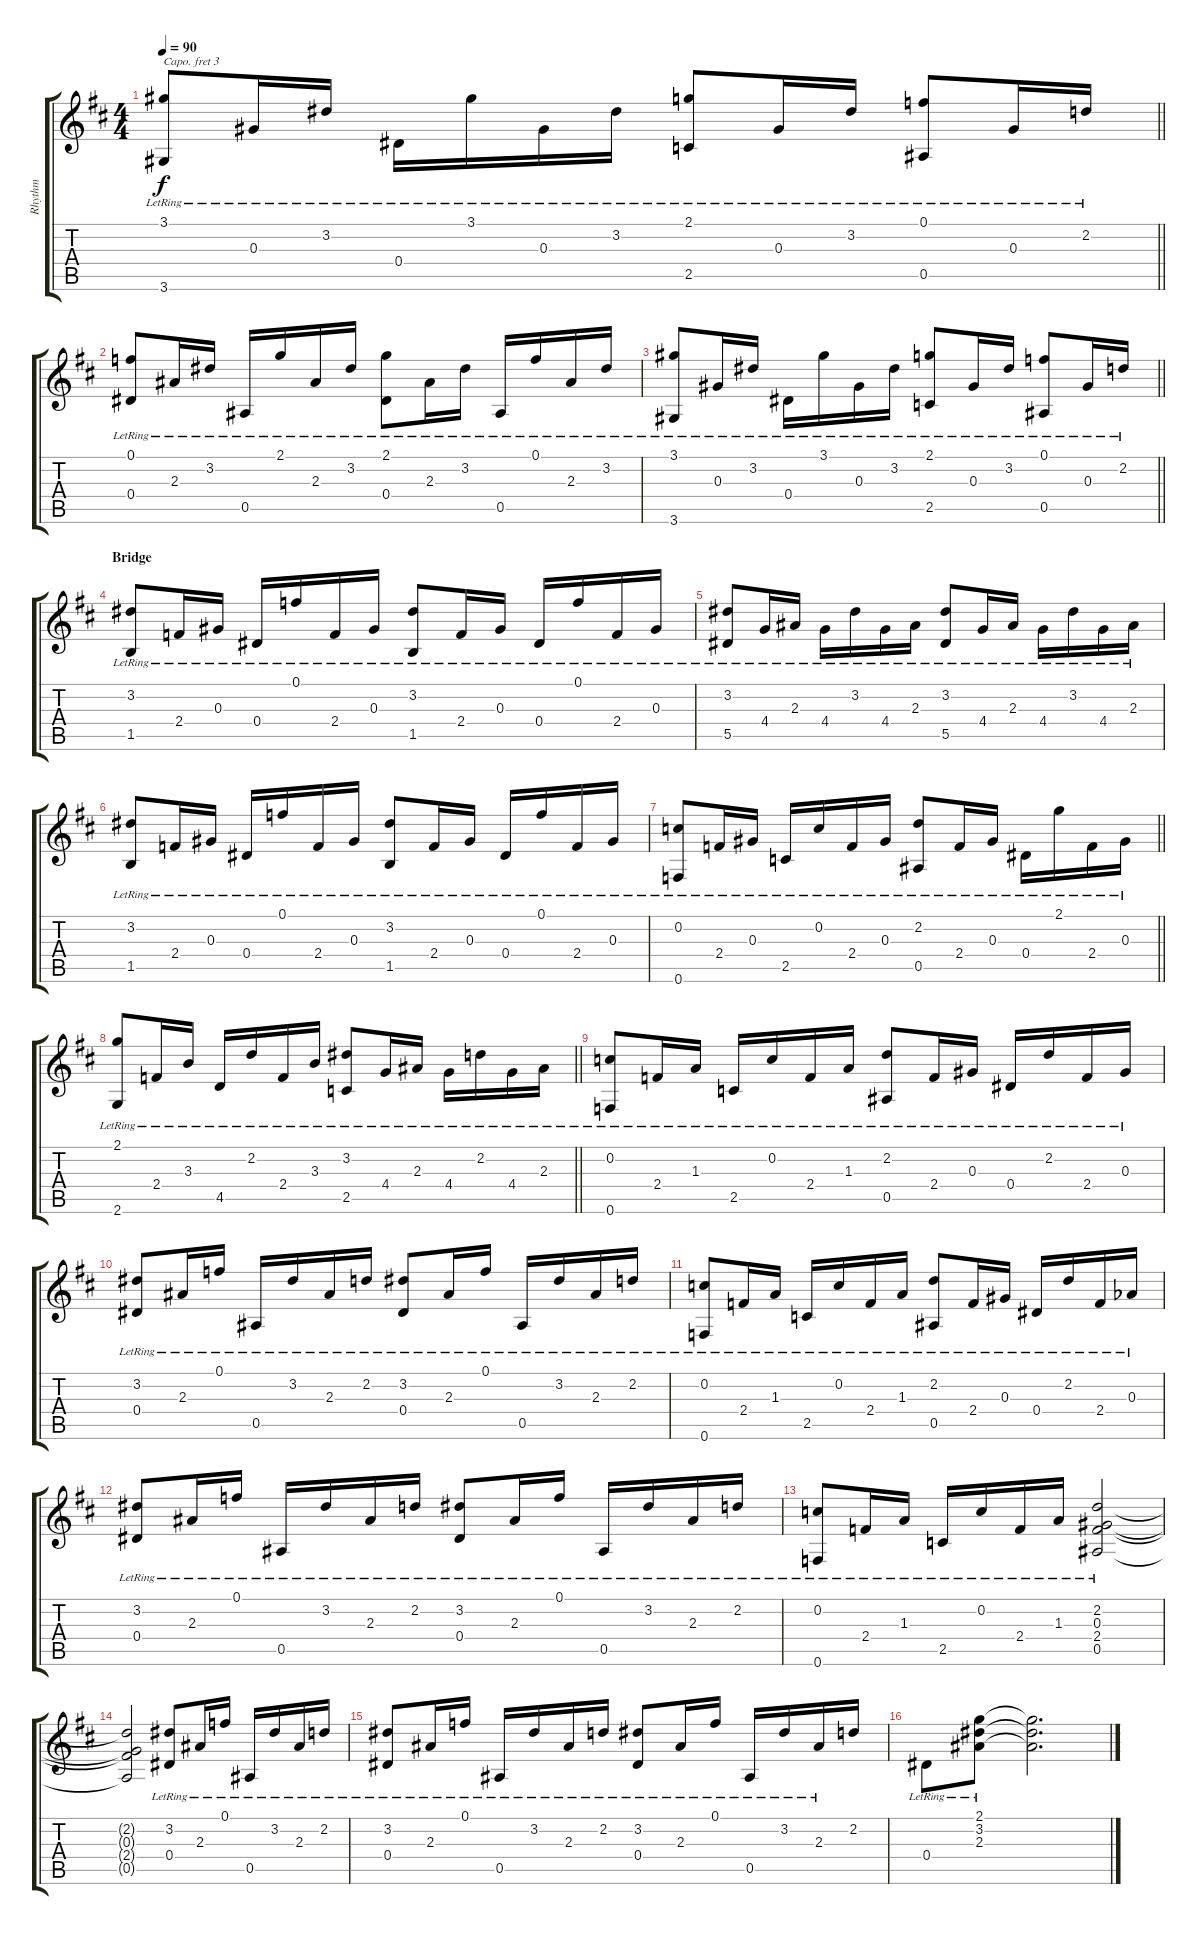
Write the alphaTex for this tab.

\track ("Rhythm" "Rhythm") {instrument acousticguitarsteel}
\staff {score tabs}
\capo 3
\tuning (D4 A3 F3 C3 G2 D2) {hide}
\ts (4 4)
\tempo 90
\clef g2
\barLineRight lightlight
\ks d
(3.1{lr} 3.6{lr}).8{dy f} 0.3{lr}.16 3.2{lr}.16 0.4{lr}.16 3.1{lr}.16 0.3{lr}.16 3.2{lr}.16 (2.1{lr} 2.5{lr}).8 0.3{lr}.16 3.2{lr}.16 (0.1{lr} 0.5{lr}).8 0.3{lr}.16 2.2{lr}.16 |
(0.1{lr} 0.4{lr}).8 2.3{lr}.16 3.2{lr}.16 0.5{lr}.16 2.1{lr}.16 2.3{lr}.16 3.2{lr}.16 (2.1{lr} 0.4{lr}).8 2.3{lr}.16 3.2{lr}.16 0.5{lr}.16 0.1{lr}.16 2.3{lr}.16 3.2{lr}.16 |
\barLineRight lightlight
(3.1{lr} 3.6{lr}).8 0.3{lr}.16 3.2{lr}.16 0.4{lr}.16 3.1{lr}.16 0.3{lr}.16 3.2{lr}.16 (2.1{lr} 2.5{lr}).8 0.3{lr}.16 3.2{lr}.16 (0.1{lr} 0.5{lr}).8 0.3{lr}.16 2.2{lr}.16 |
\section ("" "Bridge")
(3.2{lr} 1.5{lr}).8 2.4{lr}.16 0.3{lr}.16 0.4{lr}.16 0.1{lr}.16 2.4{lr}.16 0.3{lr}.16 (3.2{lr} 1.5{lr}).8 2.4{lr}.16 0.3{lr}.16 0.4{lr}.16 0.1{lr}.16 2.4{lr}.16 0.3{lr}.16 |
(3.2{lr} 5.5{lr}).8 4.4{lr}.16 2.3{lr}.16 4.4{lr}.16 3.2{lr}.16 4.4{lr}.16 2.3{lr}.16 (3.2{lr} 5.5{lr}).8 4.4{lr}.16 2.3{lr}.16 4.4{lr}.16 3.2{lr}.16 4.4{lr}.16 2.3{lr}.16 |
(3.2{lr} 1.5{lr}).8 2.4{lr}.16 0.3{lr}.16 0.4{lr}.16 0.1{lr}.16 2.4{lr}.16 0.3{lr}.16 (3.2{lr} 1.5{lr}).8 2.4{lr}.16 0.3{lr}.16 0.4{lr}.16 0.1{lr}.16 2.4{lr}.16 0.3{lr}.16 |
\barLineRight lightlight
(0.2{lr} 0.6{lr}).8 2.4{lr}.16 0.3{lr}.16 2.5{lr}.16 0.2{lr}.16 2.4{lr}.16 0.3{lr}.16 (2.2{lr} 0.5{lr}).8 2.4{lr}.16 0.3{lr}.16 0.4{lr}.16 2.1{lr}.16 2.4{lr}.16 0.3{lr}.16 |
\barLineRight lightlight
(2.1{lr} 2.6{lr}).8 2.4{lr}.16 3.3{lr}.16 4.5{lr}.16 2.2{lr}.16 2.4{lr}.16 3.3{lr}.16 (3.2{lr} 2.5{lr}).8 4.4{lr}.16 2.3{lr}.16 4.4{lr}.16 2.2{lr}.16 4.4{lr}.16 2.3{lr}.16 |
(0.2{lr} 0.6{lr}).8 2.4{lr}.16 1.3{lr}.16 2.5{lr}.16 0.2{lr}.16 2.4{lr}.16 1.3{lr}.16 (2.2{lr} 0.5{lr}).8 2.4{lr}.16 0.3{lr}.16 0.4{lr}.16 2.2{lr}.16 2.4{lr}.16 0.3{lr}.16 |
(3.2{lr} 0.4{lr}).8 2.3{lr}.16 0.1{lr}.16 0.5{lr}.16 3.2{lr}.16 2.3{lr}.16 2.2{lr}.16 (3.2{lr} 0.4{lr}).8 2.3{lr}.16 0.1{lr}.16 0.5{lr}.16 3.2{lr}.16 2.3{lr}.16 2.2{lr}.16 |
(0.2{lr} 0.6{lr}).8 2.4{lr}.16 1.3{lr}.16 2.5{lr}.16 0.2{lr}.16 2.4{lr}.16 1.3{lr}.16 (2.2{lr} 0.5{lr}).8 2.4{lr}.16 0.3{lr}.16 0.4{lr}.16 2.2{lr}.16 2.4{lr}.16 0.3{lr acc b}.16 |
(3.2{lr} 0.4{lr}).8 2.3{lr}.16 0.1{lr}.16 0.5{lr}.16 3.2{lr}.16 2.3{lr}.16 2.2{lr}.16 (3.2{lr} 0.4{lr}).8 2.3{lr}.16 0.1{lr}.16 0.5{lr}.16 3.2{lr}.16 2.3{lr}.16 2.2{lr}.16 |
(0.2{lr} 0.6{lr}).8 2.4{lr}.16 1.3{lr}.16 2.5{lr}.16 0.2{lr}.16 2.4{lr}.16 1.3{lr}.16 (2.2{lr} 0.3{lr} 2.4{lr} 0.5{lr}).2 |
(2.2{t} 0.3{t} 2.4{t} 0.5{t}).2 (3.2{lr} 0.4{lr}).8 2.3{lr}.16 0.1{lr}.16 0.5{lr}.16 3.2{lr}.16 2.3{lr}.16 2.2{lr}.16 |
(3.2{lr} 0.4{lr}).8 2.3{lr}.16 0.1{lr}.16 0.5{lr}.16 3.2{lr}.16 2.3{lr}.16 2.2{lr}.16 (3.2{lr} 0.4{lr}).8 2.3{lr}.16 0.1{lr}.16 0.5{lr}.16 3.2{lr}.16 2.3{lr}.16 2.2.16 |
0.4{lr}.8 (2.1{lr} 3.2{lr} 2.3{lr}).8 (2.1{t} 3.2{t} 2.3{t}).2{d}
